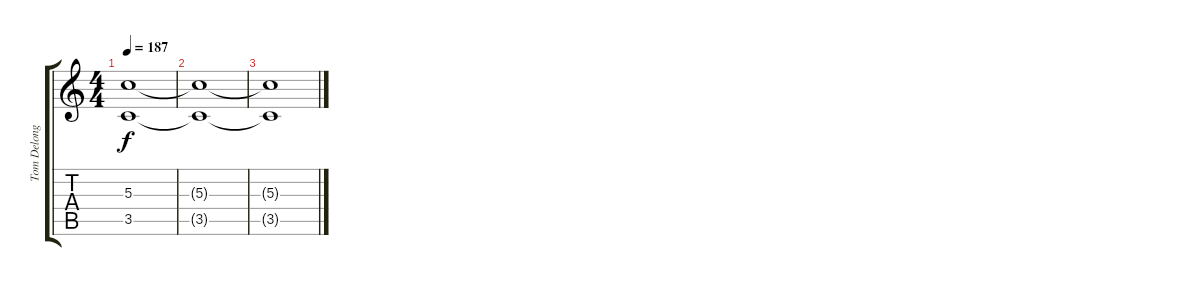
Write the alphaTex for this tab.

\track ("Tom Delonge Lead Guitar" "Tom Delong") {instrument distortionguitar}
\staff {score tabs}
\tuning (E4 B3 G3 D3 A2 E2) {hide}
\ts (4 4)
\tempo 187
\clef g2
\ks c
(5.3 3.5).1{dy f volume 0 balance 0} |
(5.3{t} 3.5{t}).1{balance 16} |
(5.3{t} 3.5{t}).1
